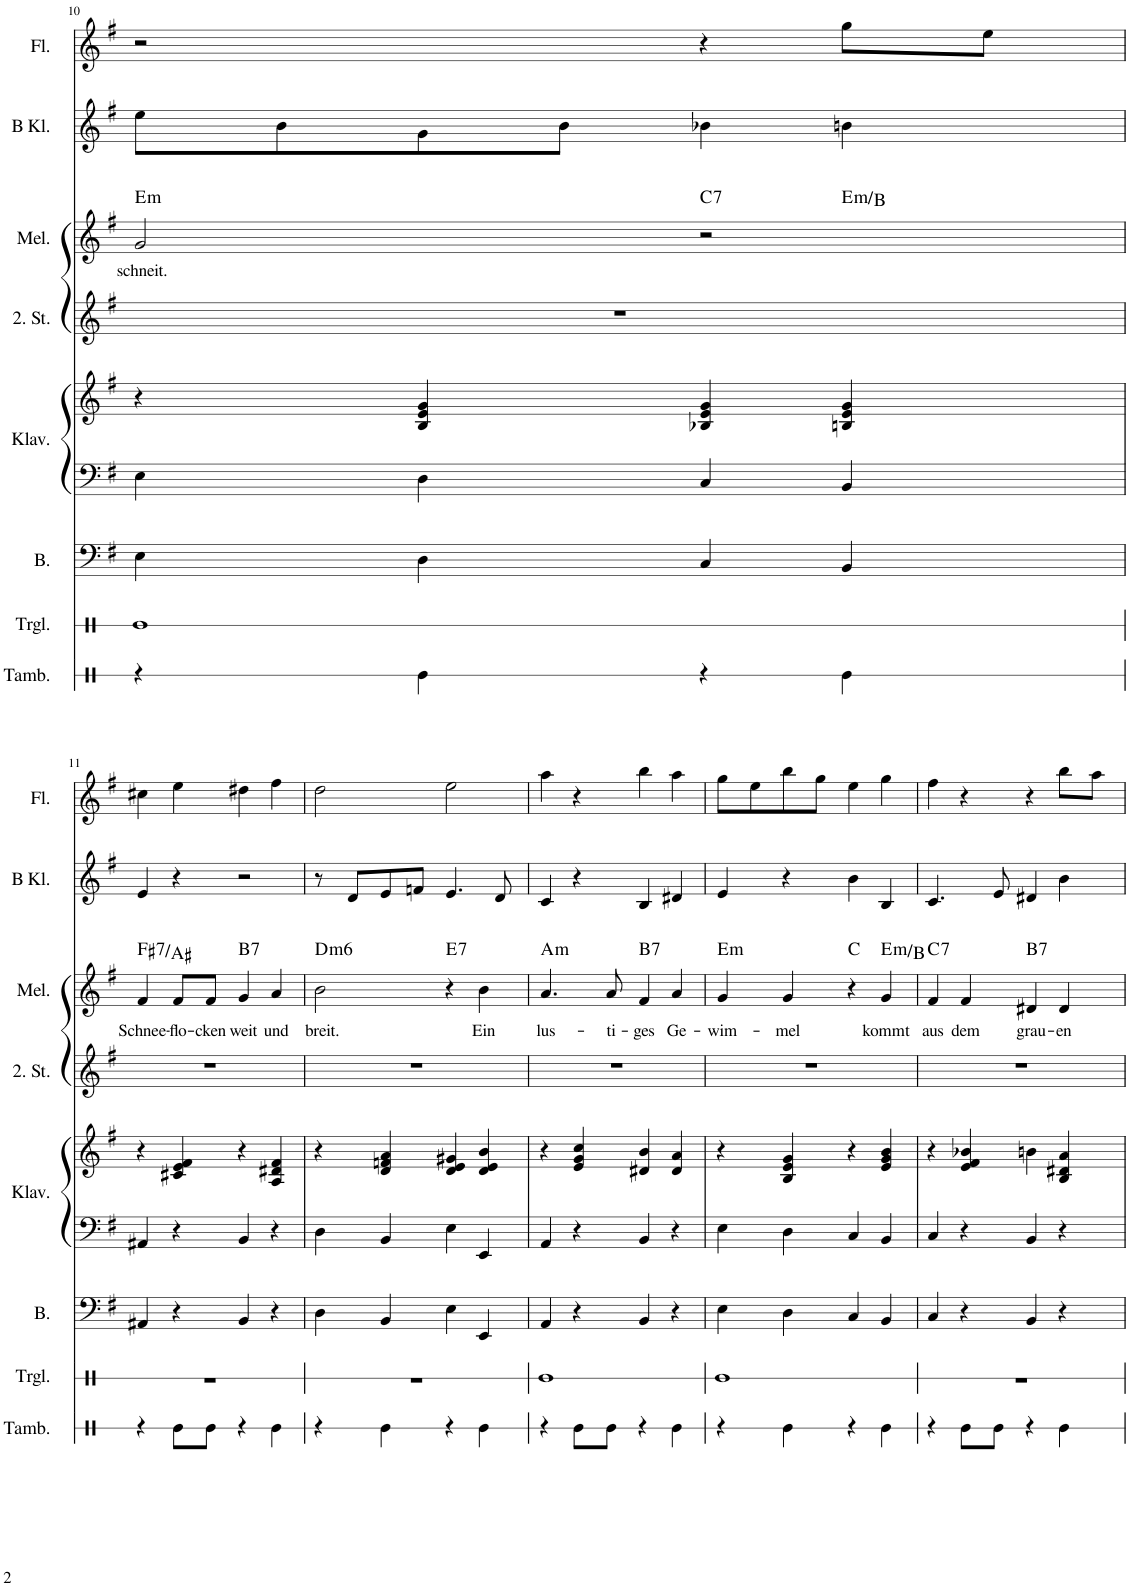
**kern	**kern	**kern	**kern	**kern	**kern	**kern	**text	**harte	**kern	**kern
*part8	*part7	*part6	*part5	*part5	*part4	*part3	*part3	*part3	*part2	*part1
*staff9	*staff8	*staff7	*staff6	*staff5	*staff4	*staff3	*staff3	*	*staff2	*staff1
*I"Tamburin	*I"Triangel	*I"Bass	*I"Klavier	*	*I"2. Stimme	*I"Melodie	*	*	*I"B Klarinette	*I"Flöte
*I'Tamb.	*I'Trgl.	*I'B.	*I'Klav.	*	*I'2. St.	*I'Mel.	*	*	*I'B Kl.	*I'Fl.
!!LO:PB:g=z
*clefX	*clefX	*clefF4	*clefF4	*clefG2	*clefG2	*clefG2	*	*	*clefG2	*clefG2
*	*	*	*	*	*	*	*	*	*ITrd1c2	*
*k[]	*k[]	*k[f#]	*k[f#]	*k[f#]	*k[f#]	*k[f#]	*	*	*k[f#]	*k[f#]
=10	=10	=10	=10	=10	=10	=10	=10	=10	=10	=10
!	!	!	!	!	!	!	!LO:LY:b	!LO:H:kt=m	!	!
*	*	*	*	*	*	*^	*	*	*	*
4r	1Re	4E\	4E\	4r	1r	2g/	2.ryy	schneit.	E:min	8ee\L	2r
.	.	.	.	.	.	.	.	.	.	8b\	.
4Re\	.	4D\	4D\	4B/ 4e/ 4g/	.	.	.	.	.	8g\	.
.	.	.	.	.	.	.	.	.	.	8b\J	.
!	!	!	!	!	!	!	!	!	!LO:H:kt=7	!	!
4r	.	4C/	4C/	4B-X/ 4e/ 4g/	.	2r	.	.	C:7	4b-X\	4r
!	!	!	!	!	!	!	!	!	!LO:H:kt=m	!	!
4Re\	.	4BB/	4BB/	4Bn/ 4e/ 4g/	.	.	4ryy	.	E:min/5	4bn\	8gg\L
.	.	.	.	.	.	.	.	.	.	.	8ee\J
!!LO:LB:g=z
=11	=11	=11	=11	=11	=11	=11	=11	=11	=11	=11	=11
!	!	!	!	!	!	!	!	!LO:LY:b	!LO:H:kt=7	!	!
*	*	*	*	*	*	*v	*v	*	*	*	*
4r	1r	4AA#X/	4AA#X/	4r	1r	4f#/	Schnee-	F#:7/3	4e/	4cc#X\
!	!	!	!	!	!	!	!LO:LY:b	!	!	!
8Re\L	.	4r	4r	4c#X/ 4e/ 4f#/	.	8f#/L	flo-	.	4r	4ee\
!	!	!	!	!	!	!	!LO:LY:b	!	!	!
8Re\J	.	.	.	.	.	8f#/J	cken	.	.	.
!	!	!	!	!	!	!	!LO:LY:b	!LO:H:kt=7	!	!
4r	.	4BB/	4BB/	4r	.	4g/	weit	B:7	2r	4dd#X\
!	!	!	!	!	!	!	!LO:LY:b	!	!	!
4Re\	.	4r	4r	4A/ 4d#X/ 4f#/	.	4a/	und	.	.	4ff#\
=12	=12	=12	=12	=12	=12	=12	=12	=12	=12	=12
!	!	!	!	!	!	!	!LO:LY:b	!LO:H:kt=m6	!	!
4r	1r	4D\	4D\	4r	1r	2b\	breit.	D:min6	8r	2dd\
.	.	.	.	.	.	.	.	.	8d/L	.
4Re\	.	4BB/	4BB/	4d/ 4fn/ 4a/	.	.	.	.	8e/	.
.	.	.	.	.	.	.	.	.	8fn/J	.
!	!	!	!	!	!	!	!	!LO:H:kt=7	!	!
4r	.	4E\	4E\	4d/ 4e/ 4g#X/	.	4r	.	E:7	4.e/	2ee\
!	!	!	!	!	!	!	!LO:LY:b	!	!	!
4Re\	.	4EE/	4EE/	4d/ 4e/ 4b/	.	4b\	Ein	.	.	.
.	.	.	.	.	.	.	.	.	8d/	.
=13	=13	=13	=13	=13	=13	=13	=13	=13	=13	=13
!	!	!	!	!	!	!	!LO:LY:b	!LO:H:kt=m	!	!
4r	1Re	4AA/	4AA/	4r	1r	4.a/	lus-	A:min	4c/	4aa\
8Re\L	.	4r	4r	4e/ 4g/ 4cc/	.	.	.	.	4r	4r
!	!	!	!	!	!	!	!LO:LY:b	!	!	!
8Re\J	.	.	.	.	.	8a/	ti-	.	.	.
!	!	!	!	!	!	!	!LO:LY:b	!LO:H:kt=7	!	!
4r	.	4BB/	4BB/	4d#X/ 4b/	.	4f#/	ges	B:7	4B/	4bb\
!	!	!	!	!	!	!	!LO:LY:b	!	!	!
4Re\	.	4r	4r	4d#/ 4a/	.	4a/	Ge-	.	4d#X/	4aa\
=14	=14	=14	=14	=14	=14	=14	=14	=14	=14	=14
!	!	!	!	!	!	!	!LO:LY:b	!LO:H:kt=m	!	!
4r	1Re	4E\	4E\	4r	1r	4g/	wim-	E:min	4e/	8gg\L
.	.	.	.	.	.	.	.	.	.	8ee\
!	!	!	!	!	!	!	!LO:LY:b	!	!	!
4Re\	.	4D\	4D\	4B/ 4e/ 4g/	.	4g/	mel	.	4r	8bb\
.	.	.	.	.	.	.	.	.	.	8gg\J
4r	.	4C/	4C/	4r	.	4r	.	C:maj	4b\	4ee\
!	!	!	!	!	!	!	!LO:LY:b	!LO:H:kt=m	!	!
4Re\	.	4BB/	4BB/	4e/ 4g/ 4b/	.	4g/	kommt	E:min/5	4B/	4gg\
=15	=15	=15	=15	=15	=15	=15	=15	=15	=15	=15
!	!	!	!	!	!	!	!LO:LY:b	!LO:H:kt=7	!	!
4r	1r	4C/	4C/	4r	1r	4f#/	aus	C:7	4.c/	4ff#\
!	!	!	!	!	!	!	!LO:LY:b	!	!	!
8Re\L	.	4r	4r	4e/ 4f#/ 4b-X/	.	4f#/	dem	.	.	4r
8Re\J	.	.	.	.	.	.	.	.	8e/	.
!	!	!	!	!	!	!	!LO:LY:b	!LO:H:kt=7	!	!
4r	.	4BB/	4BB/	4bn\	.	4d#X/	grau-	B:7	4d#X/	4r
!	!	!	!	!	!	!	!LO:LY:b	!	!	!
4Re\	.	4r	4r	4B/ 4d#X/ 4a/	.	4d#/	en	.	4b\	8bb\L
.	.	.	.	.	.	.	.	.	.	8aa\J
=	=	=	=	=	=	=	=	=	=	=
*-	*-	*-	*-	*-	*-	*-	*-	*-	*-	*-
